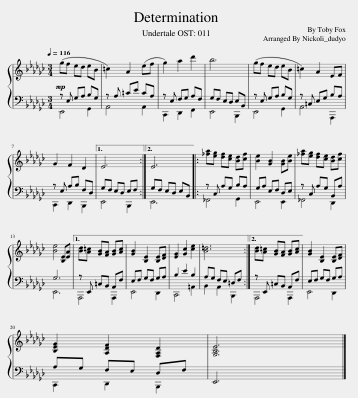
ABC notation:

X:1
%%score { 1 | ( 2 3 4 ) }
L:1/8
Q:1/4=116
M:3/4
I:linebreak $
K:Gb
V:1 treble
V:2 bass
V:3 bass
V:4 bass
V:1
!mp! (gf ed eB | =c2) A2 (ef | g2) a2 d'2 | b6 | (gf ed eB | %5
 =c2) A2 EF |$ G2 F2 D2 |1 E6 :|2 E6 |: [_fa][eg] [df][ce] [Bd][cf] | %10
 [Be]2 [GB]2 [GB][Be] | [_fa][eg] [df][ce] [Bd][cf] |$ [Be]4 [B,E][EA] |1 [Bd][A=c] [GB][FA] [GB][Ac] | [GB]2 [B,E]2 [B,E][DF] | %15
 [EG]2 [Gc]2 [ce]2 | [B=d]6 :|2 [Bd][A=c] [GB][FA] [GB][Ac] || [GB]2 [B,E]2 [B,E][DF] |$ [B,EG]2 [A,DF]2 [F,A,D]2 | %20
 [G,B,E]6 |] %21
V:2
 z E, G,A, B,G, | z A, =CE CA, | z E, F,G, A,F, | G,F, E,D, E,B,, | z E, G,A, B,G, | %5
 z =C, E,G, A,,,2 |$ z E, D,,2 F,D, |1 G,F, E,D, E,F, :|2 G,F, E,D, E,B,, |: z C, A,G, B,A, | %10
 G,A, E,F, D,E, | z C, A,G, B,,A, |$ G,6 |1 z E,, =C,B,, A,,F, | E,F, G,F, D,,2 | %15
 B,2 E2 B,2 | A,G, F,E, =D,F, :|2 z E,, =C,B,, A,,F, || E,F, G,F, D,,2 |$ A,G, F,E, D,F, | %20
 E,,6 |] %21
V:3
 E,,4 G,,2 | A,,4 A,,2 | C,,2 D,,2 F,,2 | E,,4 B,,,2 | E,,4 G,,2 | %5
 A,,4 x2 |$ C,,2 x2 B,,,2 |1 E,,4 B,,,2 :|2 E,,6 |: _F,,4 G,,2 | %10
 E,,4 E,,2 | _F,,4 D,,2 |$ E,,6 |1 A,,,4 A,,,2 | E,,4 x2 | %15
 C,,4 =A,,2 | B,,2 A,,2 B,,,2 :|2 A,,,4 A,,,2 || E,,4 x2 |$ C,,2 D,,2 B,,,2 | %20
 x6 |] %21
V:4
 x6 | x6 | x6 | x6 | x6 | %5
 x4 B,A, |$ x2 A,B, x2 |1 x6 :|2 x6 |: x6 | %10
 x6 | x6 |$ x6 |1 x6 | x4 G,A, | %15
 x6 | x6 :|2 x6 || x4 G,A, |$ x6 | %20
 x6 |] %21
